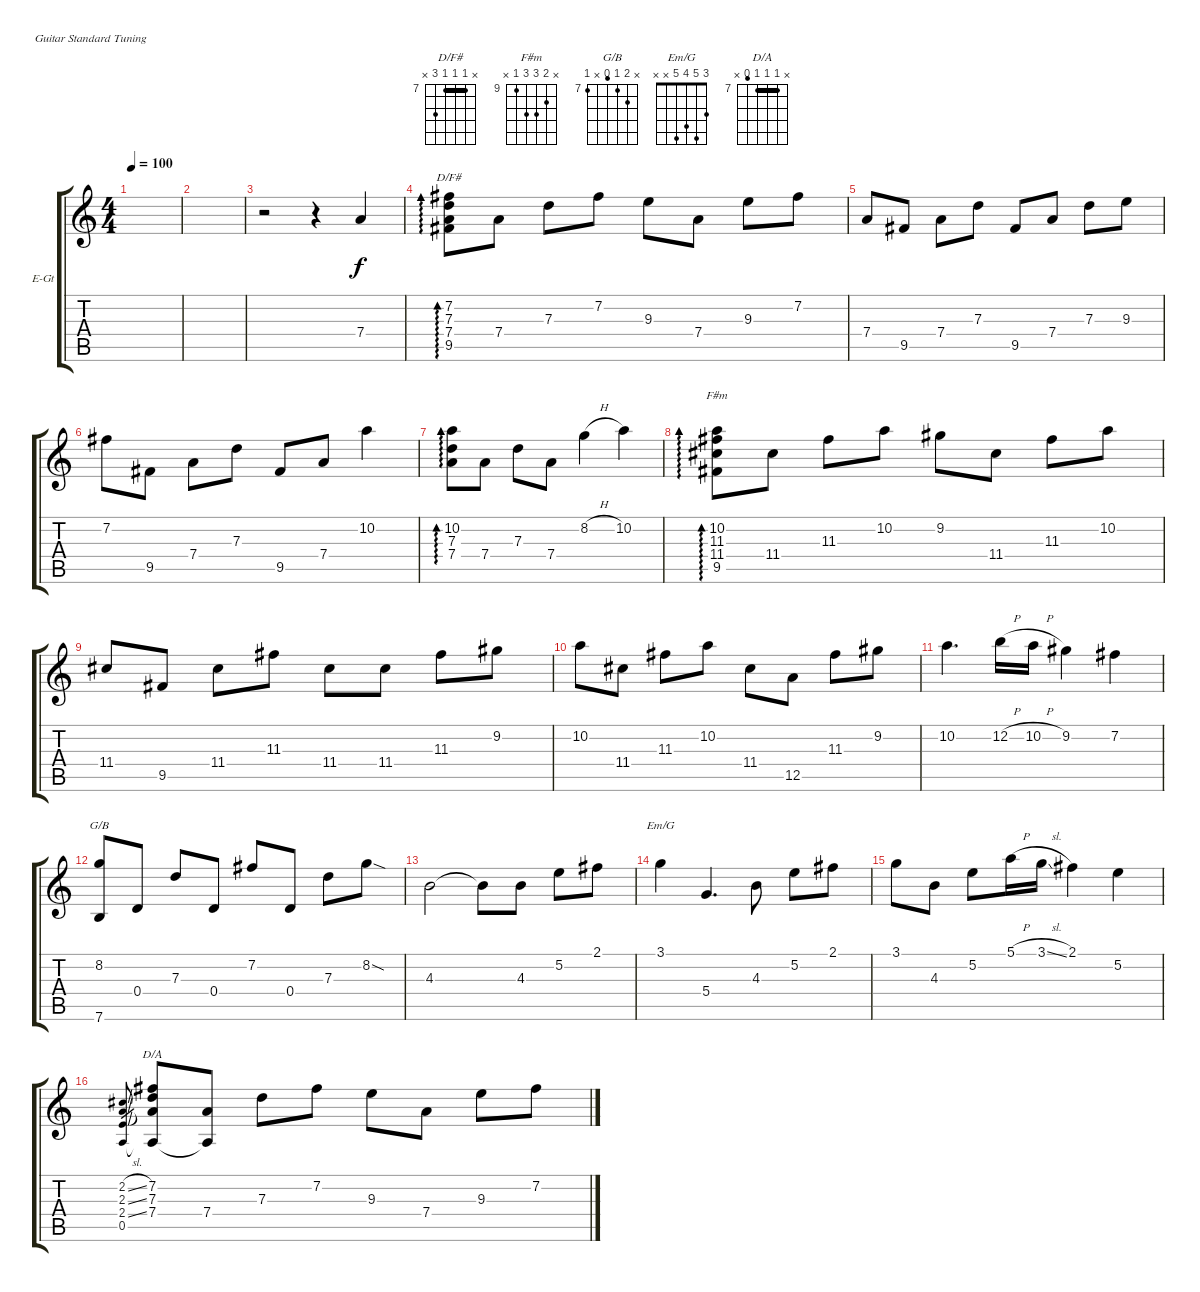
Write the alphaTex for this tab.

\defaultSystemsLayout 4
\bracketExtendMode groupsimilarinstruments
\firstSystemTrackNameOrientation horizontal
\otherSystemsTrackNameOrientation horizontal
\track ("Electric Guitar" "E-Gt") {instrument electricguitarclean}
\staff {score tabs}
\tuning (E4 B3 G3 D3 A2 E2)
\chord ("D/F#" x 7 7 7 9 x) {firstfret 7 barre (7 7)}
\chord ("F#m" x 10 11 11 9 x) {firstfret 9}
\chord ("G/B" x 8 7 6 x 7) {firstfret 7}
\chord ("Em/G" 3 5 4 5 x x)
\chord ("D/A" x 7 7 7 6 x) {firstfret 7 barre (7 7)}
\ts (4 4)
\tempo 100
\clef g2
\ks c
|
|
r.2 r.4 7.4.4 |
(9.5 7.4 7.3 7.2).8{ad 0 ch "D/F#"} 7.4.8 7.3.8 7.2.8 9.3.8 7.4.8 9.3.8 7.2.8 |
7.4.8 9.5.8 7.4.8 7.3.8 9.5.8 7.4.8 7.3.8 9.3.8 |
7.2.8 9.5.8 7.4.8 7.3.8 9.5.8 7.4.8 10.2.4 |
(10.2 7.3 7.4).8{ad 0} 7.4.8 7.3.8 7.4.8 8.2{h}.4 10.2.4 |
(9.5 11.4 11.3 10.2).8{ad 0 ch "F#m"} 11.4.8 11.3.8 10.2.8 9.2.8 11.4.8 11.3.8 10.2.8 |
11.4.8 9.5.8 11.4.8 11.3.8 11.4.8 11.4.8 11.3.8 9.2.8 |
10.2.8 11.4.8 11.3.8 10.2.8 11.4.8 12.5.8 11.3.8 9.2.8 |
10.2.4{d} 12.2{h}.16 10.2{h}.16 9.2.4 7.2.4 |
(7.6 8.2).8{ch "G/B"} 0.4.8 7.3.8 0.4.8 7.2.8 0.4.8 7.3.8 8.2{sod}.8 |
4.3.2 4.3{t}.8 4.3.8 5.2.8 2.1.8 |
3.1.4{ch "Em/G"} 5.4.4{d} 4.3.8 5.2.8 2.1.8 |
3.1.8 4.3.8 5.2.8 5.1{h}.16 3.1{sl}.16 2.1.4 5.2.4 |
(0.5 2.2{sl} 2.3{sl} 2.4{sl}).8{gr} (7.2 7.3 7.4 0.5{t}).8{ch "D/A"} (7.4 0.5{t}).8 7.3.8 7.2.8 9.3.8 7.4.8 9.3.8 7.2.8
